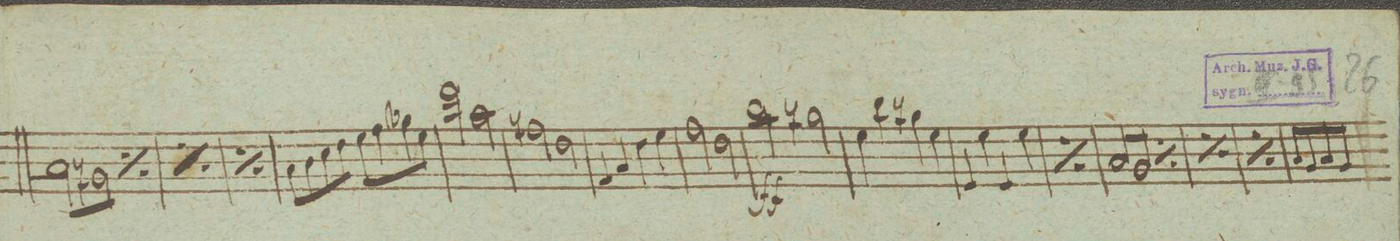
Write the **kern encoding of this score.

**kern	**dynam
*I"Violoncello.	*
*clefF4	*
*k[]	*
*met(c|)	*
*M4/4	*
*rep	*
8C\L	.
8BBn\	.
8C\	.
8BB\J	.
8C\L	.
8BB\	.
8C\	.
8BB\J	.
*Xrep	*
=160	=160
*rep	*
8C\L	.
8BBn\	.
8C\	.
8BB\J	.
8C\L	.
8BB\	.
8C\	.
8BB\J	.
*Xrep	*
=161	=161
*rep	*
8C\L	.
8BBn\	.
8C\	.
8BB\J	.
8C\L	.
8BB\	.
8C\	.
8BB\J	.
*Xrep	*
=162	=162
8C\L	.
8D\	.
8E\	.
8F\J	.
8G\L	.
8A\	.
8B-X\	.
8G\J	.
=163	=163
2f\	.
2c\	.
=164	=164
2An\	.
2F\	.
=165	=165
4AA/	.
4C/	.
4F\	.
4G\	.
=166	=166
2A\	.
2F\	.
=167	=167
2d\	ff
2Bn\	.
=168	=168
4G\	.
4d\	.
4Bn\	.
4G\	.
=169	=169
4GG/	.
4G\	.
4GG/	.
4G\	.
=170	=170
*rep	*
4GG/	.
4G\	.
4GG/	.
4G\	.
*Xrep	*
=171	=171
*tremolo	*
8C/L	.
8BB/	.
8C/	.
8BB/J	.
*rep	*
8C/L	.
8BB/	.
8C/	.
8BB/J	.
*Xrep	*
=172	=172
*rep	*
8C/L	.
8BB/	.
8C/	.
8BB/J	.
8C/L	.
8BB/	.
8C/	.
8BB/J	.
*Xrep	*
=173	=173
*rep	*
8C/L	.
8BB/	.
8C/	.
8BB/J	.
8C/L	.
8BB/	.
8C/	.
8BB/J	.
*Xrep	*
*Xtremolo	*
=174	=174
8C/L	.
8BB/	.
8C/	.
8BB/J	.
*-	*-
